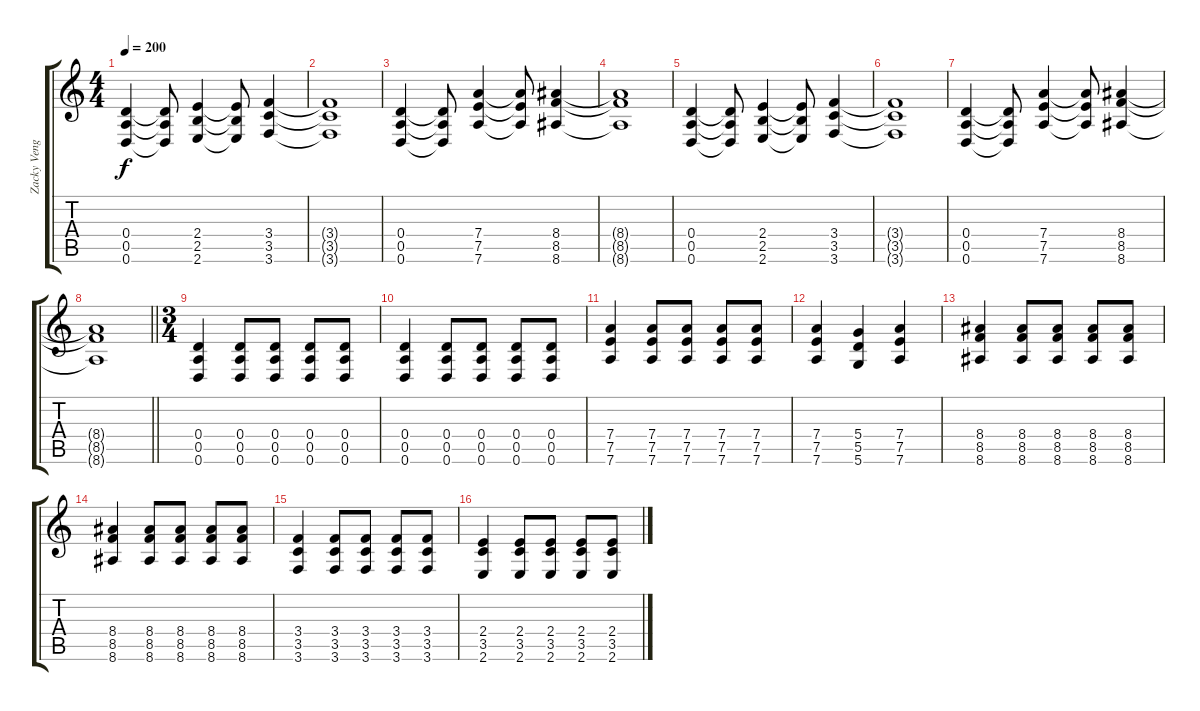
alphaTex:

\track ("Zacky Vengence" "Zacky Veng") {instrument distortionguitar}
\staff {score tabs}
\tuning (E4 B3 G3 D3 A2 D2) {hide}
\ts (4 4)
\tempo 200
\clef g2
\ks c
(0.4 0.5 0.6).4{dy f} (0.4{t} 0.5{t} 0.6{t}).8 (2.4 2.5 2.6).4 (2.4{t} 2.5{t} 2.6{t}).8 (3.4 3.5 3.6).4 |
(3.4{t} 3.5{t} 3.6{t}).1 |
(0.4 0.5 0.6).4 (0.4{t} 0.5{t} 0.6{t}).8 (7.4 7.5 7.6).4 (7.4{t} 7.5{t} 7.6{t}).8 (8.4 8.5 8.6).4 |
(8.4{t} 8.5{t} 8.6{t}).1 |
(0.4 0.5 0.6).4 (0.4{t} 0.5{t} 0.6{t}).8 (2.4 2.5 2.6).4 (2.4{t} 2.5{t} 2.6{t}).8 (3.4 3.5 3.6).4 |
(3.4{t} 3.5{t} 3.6{t}).1 |
(0.4 0.5 0.6).4 (0.4{t} 0.5{t} 0.6{t}).8 (7.4 7.5 7.6).4 (7.4{t} 7.5{t} 7.6{t}).8 (8.4 8.5 8.6).4 |
\barLineRight lightlight
(8.4{t} 8.5{t} 8.6{t}).1 |
\ts (3 4)
(0.4 0.5 0.6).4 (0.4 0.5 0.6).8 (0.4 0.5 0.6).8 (0.4 0.5 0.6).8 (0.4 0.5 0.6).8 |
(0.4 0.5 0.6).4 (0.4 0.5 0.6).8 (0.4 0.5 0.6).8 (0.4 0.5 0.6).8 (0.4 0.5 0.6).8 |
(7.4 7.5 7.6).4 (7.4 7.5 7.6).8 (7.4 7.5 7.6).8 (7.4 7.5 7.6).8 (7.4 7.5 7.6).8 |
(7.4 7.5 7.6).4 (5.4 5.5 5.6).4 (7.4 7.5 7.6).4 |
(8.4 8.5 8.6).4 (8.4 8.5 8.6).8 (8.4 8.5 8.6).8 (8.4 8.5 8.6).8 (8.4 8.5 8.6).8 |
(8.4 8.5 8.6).4 (8.4 8.5 8.6).8 (8.4 8.5 8.6).8 (8.4 8.5 8.6).8 (8.4 8.5 8.6).8 |
(3.4 3.5 3.6).4 (3.4 3.5 3.6).8 (3.4 3.5 3.6).8 (3.4 3.5 3.6).8 (3.4 3.5 3.6).8 |
(2.4 3.5 2.6).4 (2.4 3.5 2.6).8 (2.4 3.5 2.6).8 (2.4 3.5 2.6).8 (2.4 3.5 2.6).8
